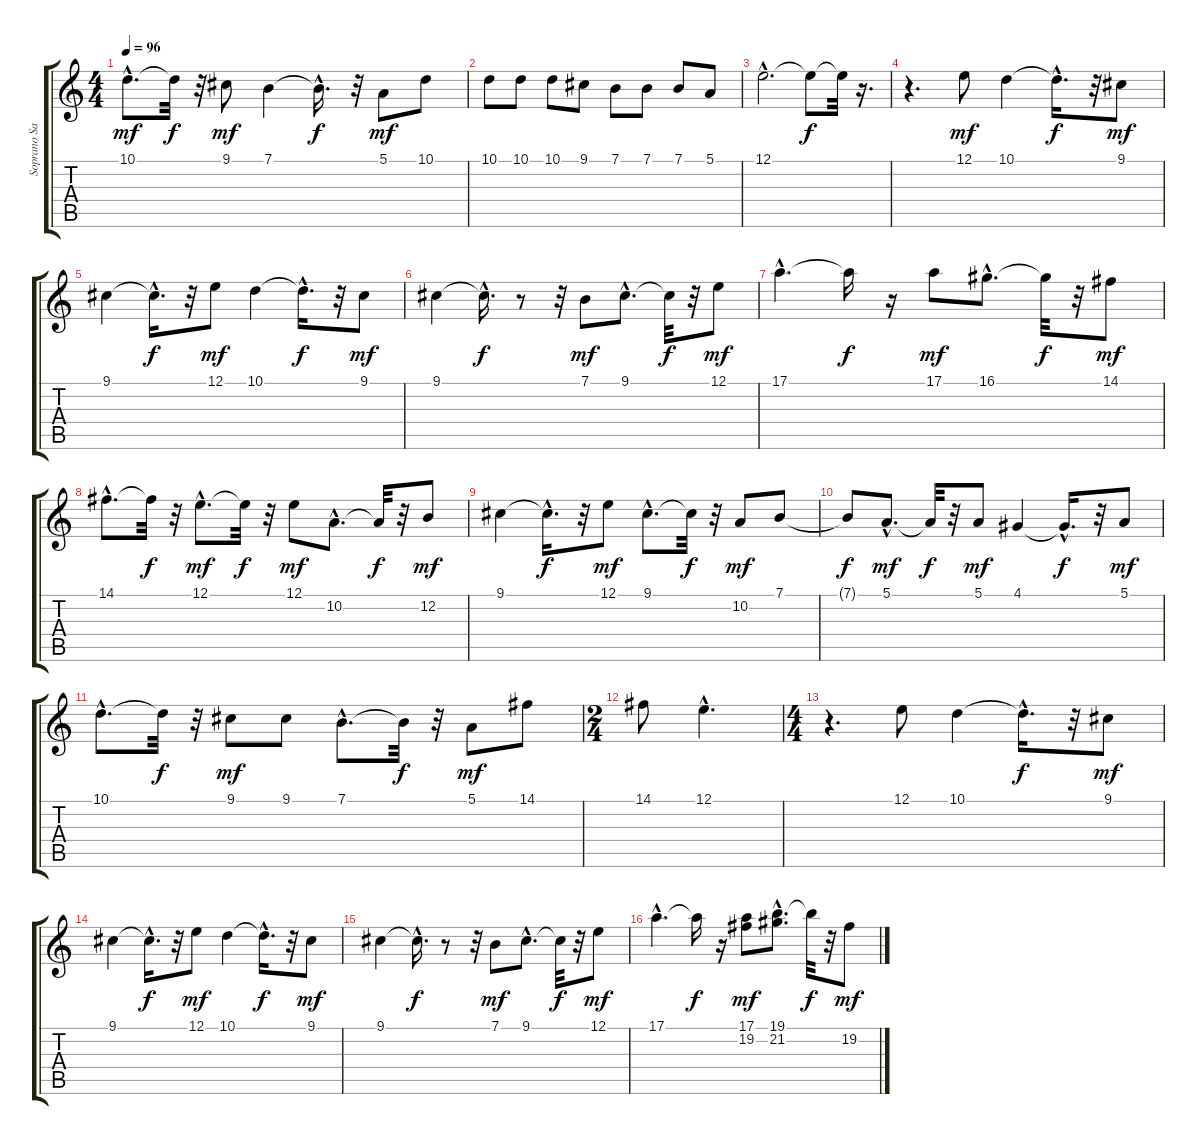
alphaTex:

\track ("Soprano Saxophone" "Soprano Sa") {instrument sopranosax}
\staff {score tabs}
\tuning (E4 B3 G3 D3 A2 E2) {hide}
\ts (4 4)
\tempo 96
\clef g2
\ks c
10.1{hac}.8{d dy mf} 10.1{t}.32{dy f} r.32 9.1.8{dy mf} 7.1.4 7.1{hac t}.16{d dy f} r.32 5.1.8{dy mf} 10.1.8 |
10.1.8 10.1.8 10.1.8 9.1.8 7.1.8 7.1.8 7.1.8 5.1.8 |
12.1{hac}.2{d} 12.1{t}.8{dy f} 12.1{t}.32 r.16{d} |
r.4{d} 12.1.8{dy mf} 10.1.4 10.1{hac t}.16{d dy f} r.32 9.1.8{dy mf} |
9.1.4 9.1{hac t}.16{d dy f} r.32 12.1.8{dy mf} 10.1.4 10.1{hac t}.16{d dy f} r.32 9.1.8{dy mf} |
9.1.4 9.1{hac t}.16{d dy f} r.8 r.32 7.1.8{dy mf} 9.1{hac}.8{d} 9.1{t}.32{dy f} r.32 12.1.8{dy mf} |
17.1{hac}.4{d} 17.1{t}.16{dy f} r.16 17.1.8{dy mf} 16.1{hac}.8{d} 16.1{t}.32{dy f} r.32 14.1.8{dy mf} |
14.1{hac}.8{d} 14.1{t}.32{dy f} r.32 12.1{hac}.8{d dy mf} 12.1{t}.32{dy f} r.32 12.1.8{dy mf} 10.2{hac}.8{d} 10.2{t}.32{dy f} r.32 12.2.8{dy mf} |
9.1.4 9.1{hac t}.16{d dy f} r.32 12.1.8{dy mf} 9.1{hac}.8{d} 9.1{t}.32{dy f} r.32 10.2.8{dy mf} 7.1.8 |
7.1{t}.8{dy f} 5.1{hac}.8{d dy mf} 5.1{t}.32{dy f} r.32 5.1.8{dy mf} 4.1.4 4.1{hac t}.16{d dy f} r.32 5.1.8{dy mf} |
10.1{hac}.8{d} 10.1{t}.32{dy f} r.32 9.1.8{dy mf} 9.1.8 7.1{hac}.8{d} 7.1{t}.32{dy f} r.32 5.1.8{dy mf} 14.1.8 |
\ts (2 4)
14.1.8 12.1{hac}.4{d} |
\ts (4 4)
r.4{d} 12.1.8 10.1.4 10.1{hac t}.16{d dy f} r.32 9.1.8{dy mf} |
9.1.4 9.1{hac t}.16{d dy f} r.32 12.1.8{dy mf} 10.1.4 10.1{hac t}.16{d dy f} r.32 9.1.8{dy mf} |
9.1.4 9.1{hac t}.16{d dy f} r.8 r.32 7.1.8{dy mf} 9.1{hac}.8{d} 9.1{t}.32{dy f} r.32 12.1.8{dy mf} |
17.1{hac}.4{d} 17.1{t}.16{dy f} r.16 (17.1 19.2).8{dy mf} (19.1{hac} 21.2).8{d} 19.1{t}.32{dy f} r.32 19.2.8{dy mf}
